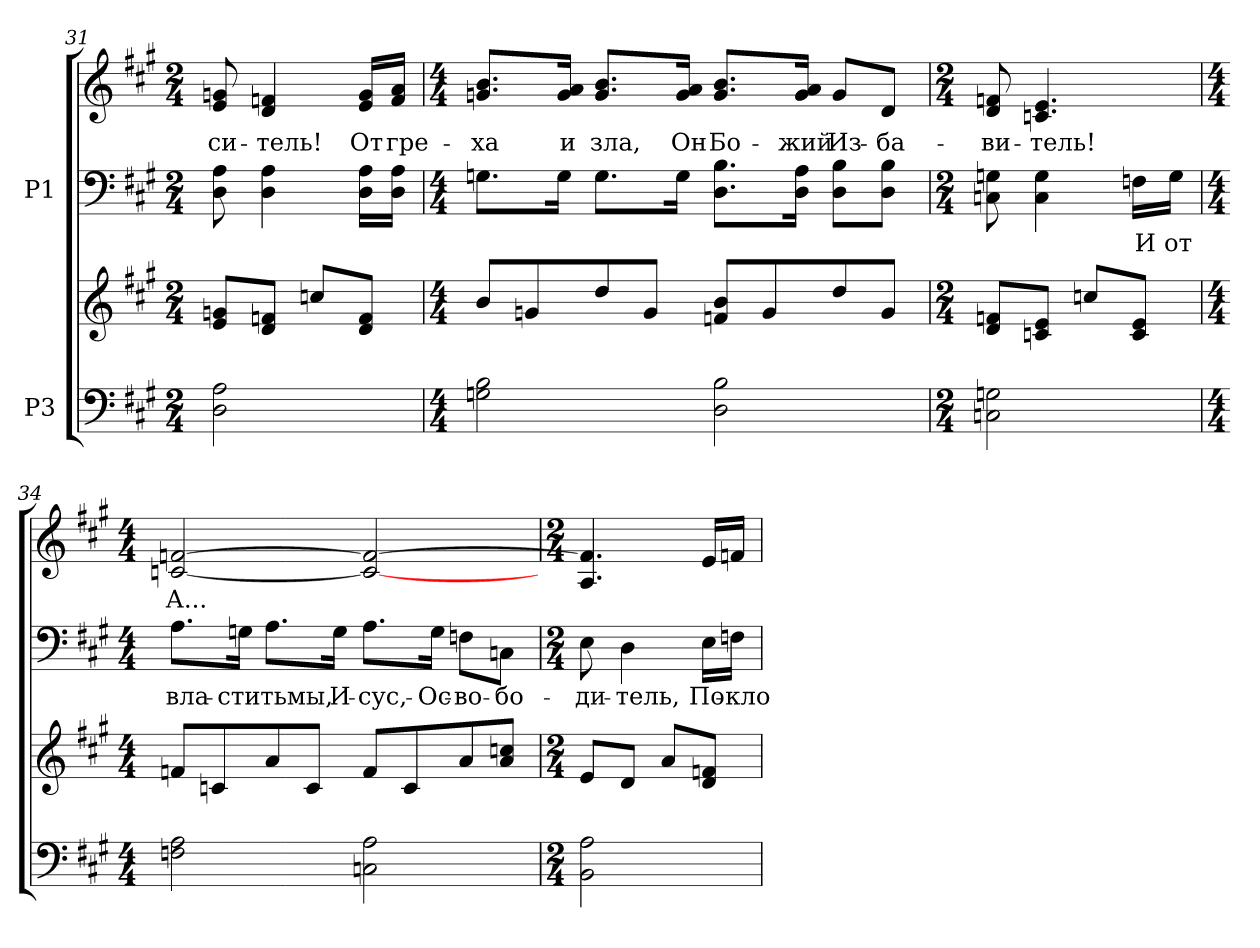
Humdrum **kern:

**kern	**kern	**kern	**text	**kern	**text
*part2	*part2	*part1	*part1	*part1	*part1
*staff4	*staff3	*staff2	*staff2	*staff1	*staff1
*I"P3	*	*I"P1	*	*	*
!!LO:PB:g=z
*clefF4	*clefG2	*clefF4	*	*clefG2	*
*k[f#c#g#]	*k[f#c#g#]	*k[f#c#g#]	*	*k[f#c#g#]	*
*A:	*A:	*A:	*	*A:	*
*M2/4	*M2/4	*M2/4	*	*M2/4	*
=31	=31	=31	=31	=31	=31
!	!	!	!	!	!LO:LY:b:color=#000000
2Di\ 2Ai	8ei/ 8gniL	8Di\ 8Ai	.	8ei/ 8gni	-си-
!	!	!	!	!	!LO:LY:b:color=#000000
.	8di/ 8fniJ	4Di\ 4Ai	.	4di/ 4fni	-тель!
.	8ccni/L	.	.	.	.
!	!	!	!	!	!LO:LY:b:color=#000000
.	8di/ 8fiJ	16Di\ 16AiLL	.	16ei/ 16giLL	От
!	!	!	!	!	!LO:LY:b:color=#000000
.	.	16Di\ 16AiJJ	.	16fi/ 16aiJJ	гре-
=32	=32	=32	=32	=32	=32
*M4/4	*M4/4	*M4/4	*	*M4/4	*
!	!	!	!	!	!LO:LY:b:color=#000000
2Gni\ 2Bi	8bi/L	8.Gni\L	.	8.gni/ 8.biL	-ха
.	8gni/	.	.	.	.
!	!	!	!	!	!LO:LY:b:color=#000000
.	.	16Gi\Jk	.	16gi/ 16aiJk	и
!	!	!	!	!	!LO:LY:b:color=#000000
.	8ddi/	8.Gi\L	.	8.gi/ 8.biL	зла,
.	8gi/J	.	.	.	.
!	!	!	!	!	!LO:LY:b:color=#000000
.	.	16Gi\Jk	.	16gi/ 16aiJk	Он
!	!	!	!	!	!LO:LY:b:color=#000000
2Di\ 2Bi	8fni/ 8biL	8.Di\ 8.BiL	.	8.gi/ 8.biL	Бо-
.	8gi/	.	.	.	.
!	!	!	!	!	!LO:LY:b:color=#000000
.	.	16Di\ 16AiJk	.	16gi/ 16aiJk	-жий
!	!	!	!	!	!LO:LY:b:color=#000000
.	8ddi/	8Di\ 8BiL	.	8gi/L	Из-
!	!	!	!	!	!LO:LY:b:color=#000000
.	8gi/J	8Di\ 8BiJ	.	8di/J	-ба-
=33	=33	=33	=33	=33	=33
*M2/4	*M2/4	*M2/4	*	*M2/4	*
!	!	!	!	!	!LO:LY:b:color=#000000
2Cni\ 2Gni	8di/ 8fniL	8Cni\ 8Gni	.	8di/ 8fni	-ви-
!	!	!	!	!	!LO:LY:b:color=#000000
.	8cni/ 8eiJ	4Ci\ 4Gi	.	4.cni/ 4.ei	-тель!
.	8ccni/L	.	.	.	.
!	!	!	!LO:LY:a:color=#000000	!	!
.	8ci/ 8eiJ	16Fni\LL	И	.	.
!	!	!	!LO:LY:a:color=#000000	!	!
.	.	16Gi\JJ	от	.	.
!!LO:LB:g=z
=34	=34	=34	=34	=34	=34
*M4/4	*M4/4	*M4/4	*	*M4/4	*
!	!	!	!LO:LY:a:color=#000000	!	!
!	!	!	!	!	!LO:LY:b:color=#000000
2Fni\ 2Ai	8fni/L	8.Ai\L	вла-	[<2cni/ [>2fni	-А...
.	8cni/	.	.	.	.
!	!	!	!LO:LY:a:color=#000000	!	!
.	.	16Gni\Jk	-сти	.	.
!	!	!	!LO:LY:a:color=#000000	!	!
.	8ai/	8.Ai\L	тьмы,	.	.
.	8ci/J	.	.	.	.
!	!	!	!LO:LY:a:color=#000000	!	!
.	.	16Gi\Jk	И-	.	.
!	!	!	!LO:LY:a:color=#000000	!	!
2Cni\ 2Ai	8fi/L	8.Ai\L	-сус,-	2ci/_< 2fi_>	.
.	8ci/	.	.	.	.
!	!	!	!LO:LY:a:color=#000000	!	!
.	.	16Gi\Jk	-Ос-	.	.
!	!	!	!LO:LY:a:color=#000000	!	!
.	8ai/	8Fni\L	-во-	.	.
!	!	!	!LO:LY:a:color=#000000	!	!
.	8ai/ 8ccniJ	8Cni\J	-бо-	.	.
=35	=35	=35	=35	=35	=35
*M2/4	*M2/4	*M2/4	*	*M2/4	*
!	!	!	!LO:LY:a:color=#000000	!	!
2BBi\ 2Ai	8ei/L	8Ei\	-ди-	4.Ai/ 4.fi]	.
!	!	!	!LO:LY:a:color=#000000	!	!
.	8di/J	4Di\	-тель,	.	.
.	8ai/L	.	.	.	.
!	!	!	!LO:LY:a:color=#000000	!	!
.	8di/ 8fniJ	16Ei\LL	По-	16ei/LL	.
!	!	!	!LO:LY:a:color=#000000	!	!
.	.	16Fni\JJ	-кло-	16fni/JJ	.
=	=	=	=	=	=
*-	*-	*-	*-	*-	*-
